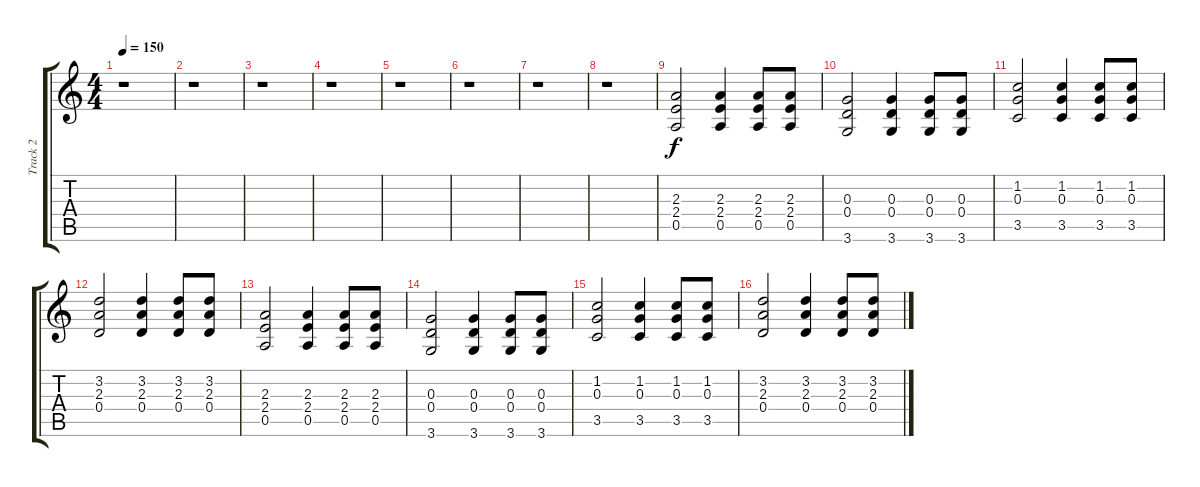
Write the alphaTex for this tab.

\track ("Track 2" "Track 2") {instrument overdrivenguitar}
\staff {score tabs}
\tuning (E4 B3 G3 D3 A2 E2) {hide}
\ts (4 4)
\tempo 150
\clef g2
\ks c
r.1{dy f} |
r.1 |
r.1 |
r.1 |
r.1 |
r.1 |
r.1 |
r.1 |
(2.3 2.4 0.5).2 (2.3 2.4 0.5).4 (2.3 2.4 0.5).8 (2.3 2.4 0.5).8 |
(0.3 0.4 3.6).2 (0.3 0.4 3.6).4 (0.3 0.4 3.6).8 (0.3 0.4 3.6).8 |
(1.2 0.3 3.5).2 (1.2 0.3 3.5).4 (1.2 0.3 3.5).8 (1.2 0.3 3.5).8 |
(3.2 2.3 0.4).2 (3.2 2.3 0.4).4 (3.2 2.3 0.4).8 (3.2 2.3 0.4).8 |
(2.3 2.4 0.5).2 (2.3 2.4 0.5).4 (2.3 2.4 0.5).8 (2.3 2.4 0.5).8 |
(0.3 0.4 3.6).2 (0.3 0.4 3.6).4 (0.3 0.4 3.6).8 (0.3 0.4 3.6).8 |
(1.2 0.3 3.5).2 (1.2 0.3 3.5).4 (1.2 0.3 3.5).8 (1.2 0.3 3.5).8 |
(3.2 2.3 0.4).2 (3.2 2.3 0.4).4 (3.2 2.3 0.4).8 (3.2 2.3 0.4).8
